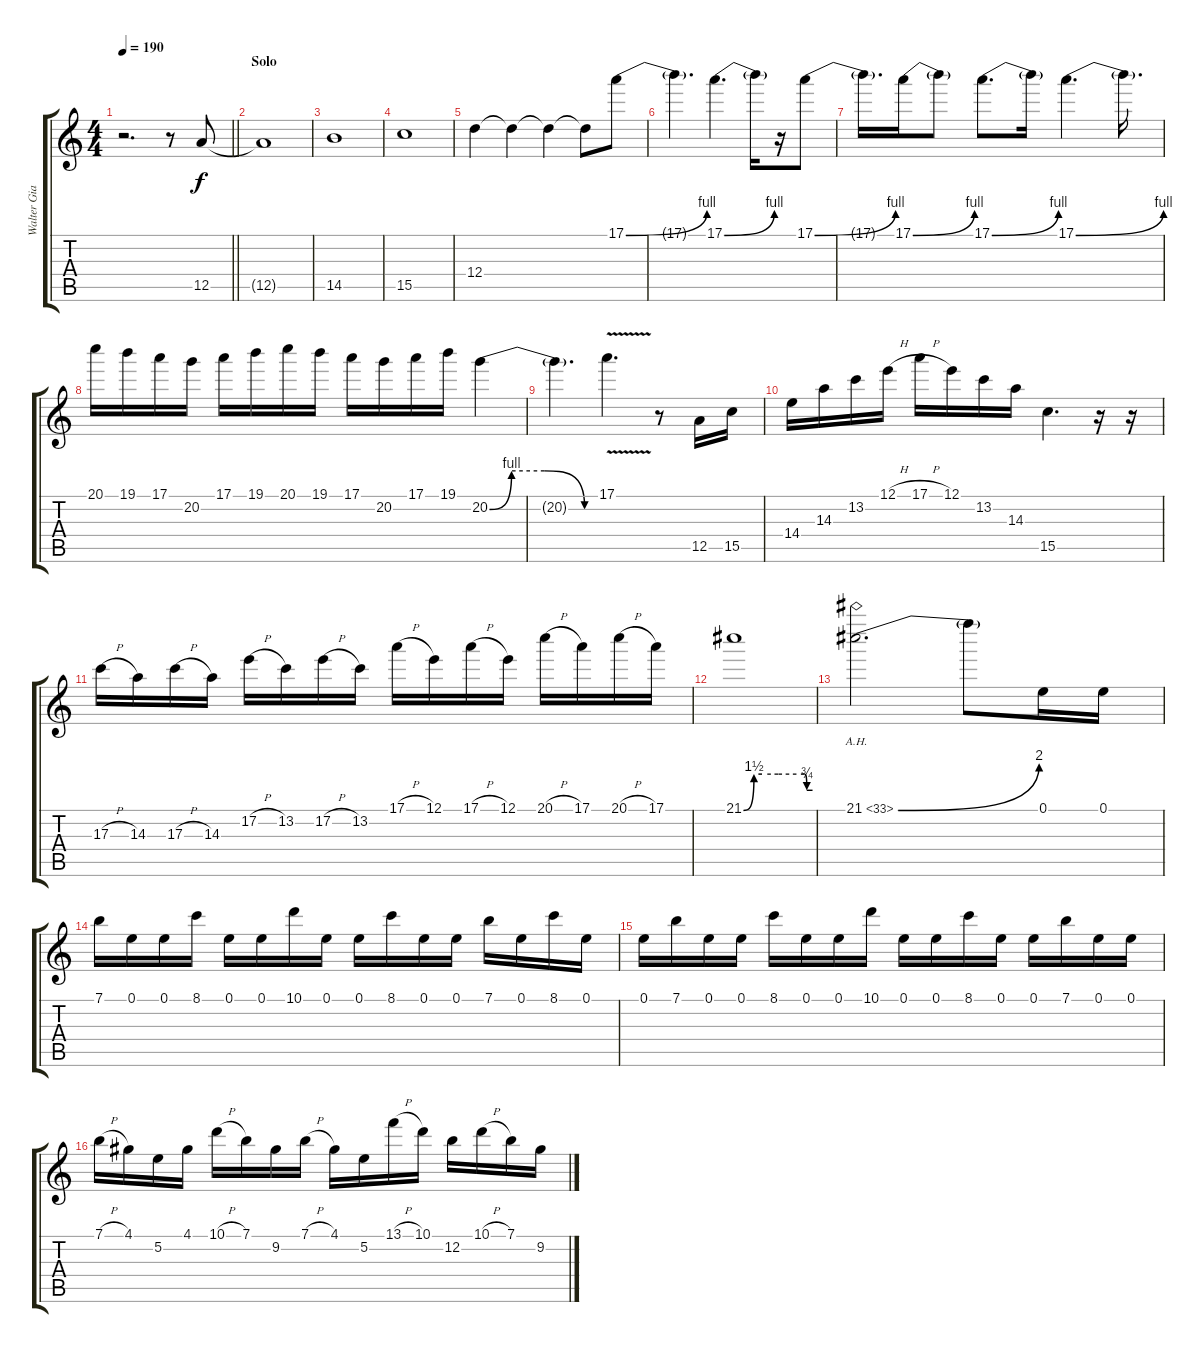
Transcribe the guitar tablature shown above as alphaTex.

\track ("Walter Giardino" "Walter Gia") {instrument distortionguitar}
\staff {score tabs}
\tuning (E4 B3 G3 D3 A2 E2) {hide}
\ts (4 4)
\tempo 190
\clef g2
\barLineRight lightlight
\ks c
r.2{d dy f} r.8 12.5.8 |
\section ("" "Solo")
12.5{t}.1 |
14.5.1 |
15.5.1 |
12.4.4 12.4{t}.4 12.4{t}.4 12.4{t}.8 17.1{be (bend 0 0 60 4)}.8 |
17.1{t}.4{d} 17.1{be (bend 0 0 60 4)}.4{d} 17.1{t}.16 r.16 17.1{be (bend 0 0 60 4)}.8 |
17.1{t}.16{d} 17.1{be (bend 0 0 60 4)}.16 17.1{t}.8 17.1{be (bend 0 0 60 4)}.8{d} 17.1{t}.16 17.1{be (bend 0 0 60 4)}.4{d} 17.1{t}.16{d} |
20.1.16 19.1.16 17.1.16 20.2.16 17.1.16 19.1.16 20.1.16 19.1.16 17.1.16 20.2.16 17.1.16 19.1.16 20.2{be (custom 0 0 12 4 30 4 52 0 60 0)}.4 |
20.2{t}.4{d} 17.1{v}.4{d} r.8 12.5.16 15.5.16 |
14.4.16 14.3.16 13.2.16 12.1{h}.16 17.1{h}.16 12.1.16 13.2.16 14.3.16 15.5.4{d} r.16 r.16 |
17.3{h}.16 14.3.16 17.3{h}.16 14.3.16 17.2{h}.16 13.2.16 17.2{h}.16 13.2.16 17.1{h}.16 12.1.16 17.1{h}.16 12.1.16 20.1{h}.16 17.1.16 20.1{h}.16 17.1.16 |
21.1{be (custom 0 0 9 6 16 6 30 6 46 6 53 6 55 3 60 3)}.1 |
21.1{be (bend 0 0 60 8) ah 12}.2{d} 21.1{t}.8 0.1.16 0.1.16 |
7.1.16 0.1.16 0.1.16 8.1.16 0.1.16 0.1.16 10.1.16 0.1.16 0.1.16 8.1.16 0.1.16 0.1.16 7.1.16 0.1.16 8.1.16 0.1.16 |
0.1.16 7.1.16 0.1.16 0.1.16 8.1.16 0.1.16 0.1.16 10.1.16 0.1.16 0.1.16 8.1.16 0.1.16 0.1.16 7.1.16 0.1.16 0.1.16 |
7.1{h}.16 4.1.16 5.2.16 4.1.16 10.1{h}.16 7.1.16 9.2.16 7.1{h}.16 4.1.16 5.2.16 13.1{h}.16 10.1.16 12.2.16 10.1{h}.16 7.1.16 9.2.16
